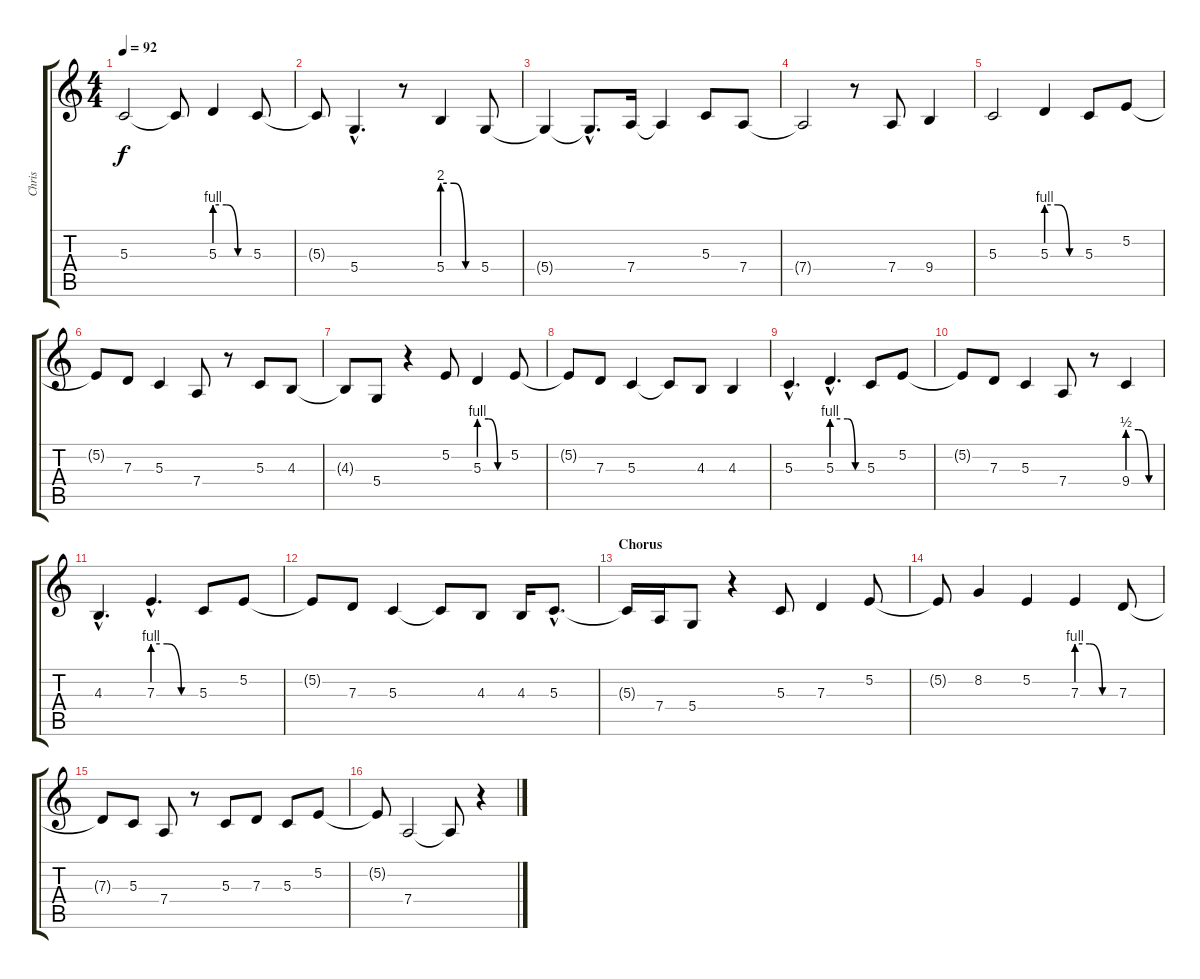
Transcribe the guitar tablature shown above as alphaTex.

\track ("Chris" "Chris") {instrument cello}
\staff {score tabs}
\tuning (E4 B3 G3 D3 A2 E2) {hide}
\ts (4 4)
\tempo 92
\clef g2
\ks c
5.3.2{dy f} 5.3{t}.8 5.3{be (custom 0 4 20 4 40 0 60 0)}.4 5.3.8 |
5.3{t}.8 5.4{hac}.4{d} r.8 5.4{be (custom 0 8 20 8 40 0 60 0)}.4 5.4.8 |
5.4{t}.4 5.4{hac t}.8{d} 7.4.16 7.4{t}.4 5.3.8 7.4.8 |
7.4{t}.2 r.8 7.4.8 9.4.4 |
5.3.2 5.3{be (custom 0 4 20 4 40 0 60 0)}.4 5.3.8 5.2.8 |
5.2{t}.8 7.3.8 5.3.4 7.4.8 r.8 5.3.8 4.3.8 |
4.3{t}.8 5.4.8 r.4 5.2.8 5.3{be (custom 0 4 20 4 40 0 60 0)}.4 5.2.8 |
5.2{t}.8 7.3.8 5.3.4 5.3{t}.8 4.3.8 4.3.4 |
5.3{hac}.4{d} 5.3{be (custom 0 4 30 4 45 0 60 0) hac}.4{d} 5.3.8 5.2.8 |
5.2{t}.8 7.3.8 5.3.4 7.4.8 r.8 9.4{be (custom 0 2 20 2 40 0 60 0)}.4 |
4.3{hac}.4{d} 7.3{be (custom 0 4 20 4 40 0 60 0) hac}.4{d} 5.3.8 5.2.8 |
5.2{t}.8 7.3.8 5.3.4 5.3{t}.8 4.3.8 4.3.16 5.3{hac}.8{d} |
\section ("" "Chorus")
5.3{t}.16 7.4.16 5.4.8 r.4 5.3.8 7.3.4 5.2.8 |
5.2{t}.8 8.2.4 5.2.4 7.3{be (custom 0 4 20 4 40 0 60 0)}.4 7.3.8 |
7.3{t}.8 5.3.8 7.4.8 r.8 5.3.8 7.3.8 5.3.8 5.2.8 |
5.2{t}.8 7.4.2 7.4{t}.8 r.4
